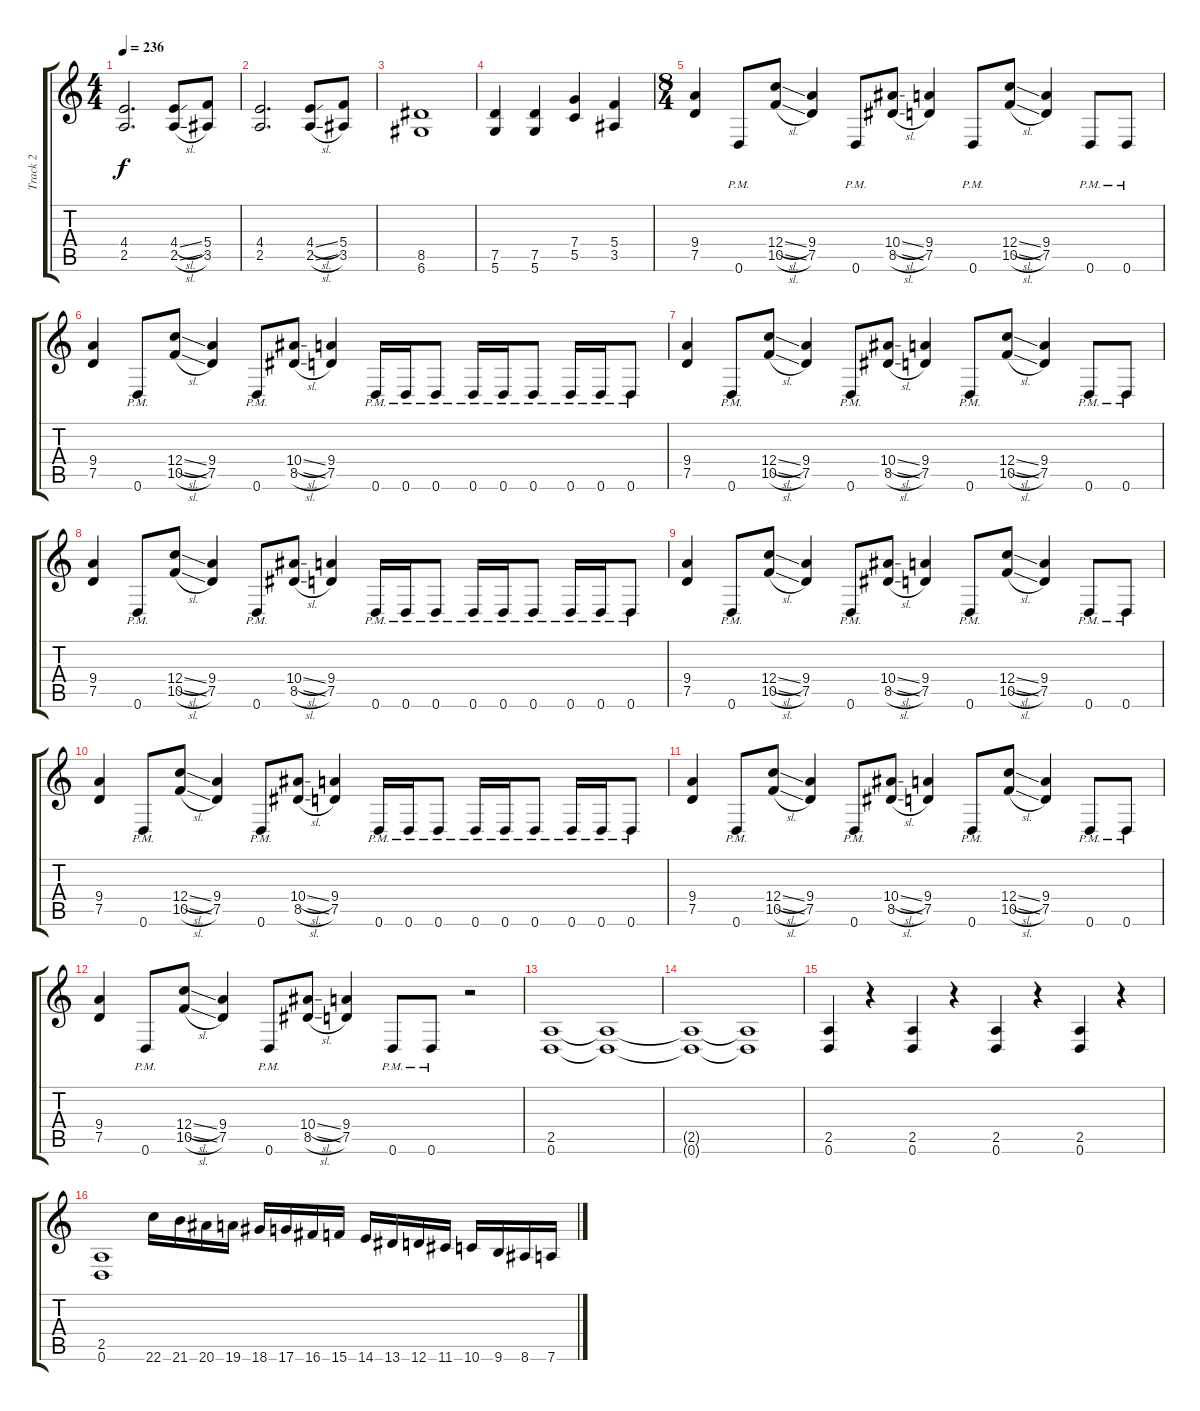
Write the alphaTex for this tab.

\track ("Track 2" "Track 2") {instrument distortionguitar}
\staff {score tabs}
\tuning (D4 A3 F3 C3 G2 D2) {hide}
\ts (4 4)
\tempo 236
\clef g2
\ks c
(4.4 2.5).2{d dy f} (4.4{sl} 2.5{sl}).8 (5.4 3.5).8 |
(4.4 2.5).2{d} (4.4{sl} 2.5{sl}).8 (5.4 3.5).8 |
(8.5 6.6).1 |
(7.5 5.6).4 (7.5 5.6).4 (7.4 5.5).4 (5.4 3.5).4 |
\ts (8 4)
(9.4 7.5).4 0.6{pm}.8 (12.4{sl} 10.5{sl}).8 (9.4 7.5).4 0.6{pm}.8 (10.4{sl} 8.5{sl}).8 (9.4 7.5).4 0.6{pm}.8 (12.4{sl} 10.5{sl}).8 (9.4 7.5).4 0.6{pm}.8 0.6{pm}.8 |
(9.4 7.5).4 0.6{pm}.8 (12.4{sl} 10.5{sl}).8 (9.4 7.5).4 0.6{pm}.8 (10.4{sl} 8.5{sl}).8 (9.4 7.5).4 0.6{pm}.16 0.6{pm}.16 0.6{pm}.8 0.6{pm}.16 0.6{pm}.16 0.6{pm}.8 0.6{pm}.16 0.6{pm}.16 0.6{pm}.8 |
(9.4 7.5).4 0.6{pm}.8 (12.4{sl} 10.5{sl}).8 (9.4 7.5).4 0.6{pm}.8 (10.4{sl} 8.5{sl}).8 (9.4 7.5).4 0.6{pm}.8 (12.4{sl} 10.5{sl}).8 (9.4 7.5).4 0.6{pm}.8 0.6{pm}.8 |
(9.4 7.5).4 0.6{pm}.8 (12.4{sl} 10.5{sl}).8 (9.4 7.5).4 0.6{pm}.8 (10.4{sl} 8.5{sl}).8 (9.4 7.5).4 0.6{pm}.16 0.6{pm}.16 0.6{pm}.8 0.6{pm}.16 0.6{pm}.16 0.6{pm}.8 0.6{pm}.16 0.6{pm}.16 0.6{pm}.8 |
(9.4 7.5).4 0.6{pm}.8 (12.4{sl} 10.5{sl}).8 (9.4 7.5).4 0.6{pm}.8 (10.4{sl} 8.5{sl}).8 (9.4 7.5).4 0.6{pm}.8 (12.4{sl} 10.5{sl}).8 (9.4 7.5).4 0.6{pm}.8 0.6{pm}.8 |
(9.4 7.5).4 0.6{pm}.8 (12.4{sl} 10.5{sl}).8 (9.4 7.5).4 0.6{pm}.8 (10.4{sl} 8.5{sl}).8 (9.4 7.5).4 0.6{pm}.16 0.6{pm}.16 0.6{pm}.8 0.6{pm}.16 0.6{pm}.16 0.6{pm}.8 0.6{pm}.16 0.6{pm}.16 0.6{pm}.8 |
(9.4 7.5).4 0.6{pm}.8 (12.4{sl} 10.5{sl}).8 (9.4 7.5).4 0.6{pm}.8 (10.4{sl} 8.5{sl}).8 (9.4 7.5).4 0.6{pm}.8 (12.4{sl} 10.5{sl}).8 (9.4 7.5).4 0.6{pm}.8 0.6{pm}.8 |
(9.4 7.5).4 0.6{pm}.8 (12.4{sl} 10.5{sl}).8 (9.4 7.5).4 0.6{pm}.8 (10.4{sl} 8.5{sl}).8 (9.4 7.5).4 0.6{pm}.8 0.6{pm}.8 r.2 |
(2.5 0.6).1 (2.5{t} 0.6{t}).1 |
(2.5{t} 0.6{t}).1 (2.5{t} 0.6{t}).1 |
(2.5 0.6).4 r.4 (2.5 0.6).4 r.4 (2.5 0.6).4 r.4 (2.5 0.6).4 r.4 |
(2.5 0.6).1 22.6.16{instrument breathnoise} 21.6.16 20.6.16 19.6.16 18.6.16 17.6.16 16.6.16 15.6.16 14.6.16 13.6.16 12.6.16 11.6.16 10.6.16 9.6.16 8.6.16 7.6.16
